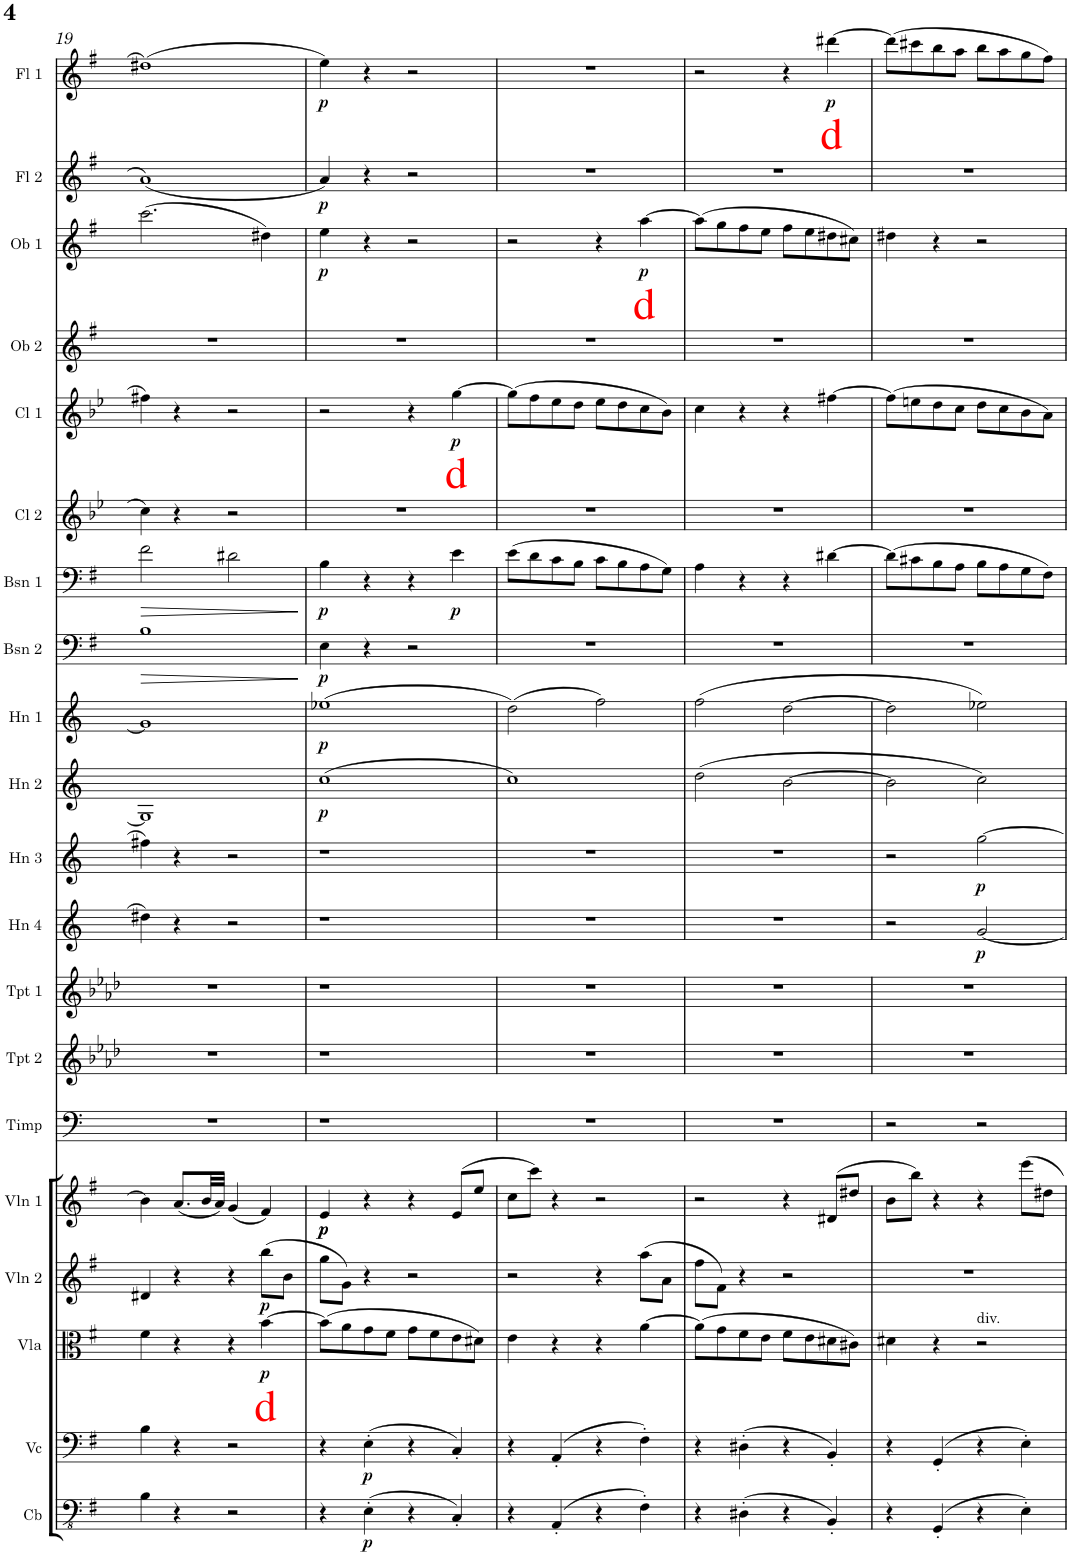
**kern	**dynam	**kern	**dynam	**kern	**text	**dynam	**kern	**dynam	**kern	**dynam	**kern	**kern	**kern	**kern	**dynam	**kern	**dynam	**kern	**dynam	**kern	**dynam	**kern	**dynam	**kern	**dynam	**kern	**kern	**text	**dynam	**kern	**kern	**text	**dynam	**kern	**dynam	**kern	**text	**dynam
*part20	*part20	*part19	*part19	*part18	*part18	*part18	*part17	*part17	*part16	*part16	*part15	*part14	*part13	*part12	*part12	*part11	*part11	*part10	*part10	*part9	*part9	*part8	*part8	*part7	*part7	*part6	*part5	*part5	*part5	*part4	*part3	*part3	*part3	*part2	*part2	*part1	*part1	*part1
*staff20	*staff20	*staff19	*staff19	*staff18	*staff18	*staff18	*staff17	*staff17	*staff16	*staff16	*staff15	*staff14	*staff13	*staff12	*staff12	*staff11	*staff11	*staff10	*staff10	*staff9	*staff9	*staff8	*staff8	*staff7	*staff7	*staff6	*staff5	*staff5	*staff5	*staff4	*staff3	*staff3	*staff3	*staff2	*staff2	*staff1	*staff1	*staff1
*I"Contrabass	*	*I"Violoncello	*	*I"Viola	*	*	*I"Violin 2	*	*I"Violin 1	*	*I"Timpani	*I"E Trumpet 2	*I"E Trumpet 1	*I"C Horn 4	*	*I"C Horn 3	*	*I"E Horn 2	*	*I"E Horn 1	*	*I"Bassoon 2	*	*I"Bassoon 1	*	*I"A Clarinet 2	*I"A Clarinet 1	*	*	*I"Oboe 2	*I"Oboe 1	*	*	*I"Flute 2	*	*I"Flute 1	*	*
*I'Cb	*	*I'Vc	*	*I'Vla	*	*	*I'Vln 2	*	*I'Vln 1	*	*I'Timp	*I'Tpt 2	*I'Tpt 1	*I'Hn 4	*	*I'Hn 3	*	*I'Hn 2	*	*I'Hn 1	*	*I'Bsn 2	*	*I'Bsn 1	*	*I'Cl 2	*I'Cl 1	*	*	*I'Ob 2	*I'Ob 1	*	*	*I'Fl 2	*	*I'Fl 1	*	*
!!LO:PB:g=z
*clefFv4	*	*clefF4	*	*clefC3	*	*	*clefG2	*	*clefG2	*	*clefF4	*clefG2	*clefG2	*clefG2	*	*clefG2	*	*clefG2	*	*clefG2	*	*clefF4	*	*clefF4	*	*clefG2	*clefG2	*	*	*clefG2	*clefG2	*	*	*clefG2	*	*clefG2	*	*
*	*	*	*	*	*	*	*	*	*	*	*	*Trd-2c-4	*Trd-2c-4	*Trd7c12	*	*Trd7c12	*	*Trd5c8	*	*Trd5c8	*	*	*	*	*	*Trd2c3	*Trd2c3	*	*	*	*	*	*	*	*	*	*	*
*k[f#]	*	*k[f#]	*	*k[f#]	*	*	*k[f#]	*	*k[f#]	*	*k[]	*k[b-e-a-d-]	*k[b-e-a-d-]	*k[]	*	*k[]	*	*k[]	*	*k[]	*	*k[f#]	*	*k[f#]	*	*k[b-e-]	*k[b-e-]	*	*	*k[f#]	*k[f#]	*	*	*k[f#]	*	*k[f#]	*	*
*M2/2	*	*M2/2	*	*M2/2	*	*	*M2/2	*	*M2/2	*	*M2/2	*M2/2	*M2/2	*M2/2	*	*M2/2	*	*M2/2	*	*M2/2	*	*M2/2	*	*M2/2	*	*M2/2	*M2/2	*	*	*M2/2	*M2/2	*	*	*M2/2	*	*M2/2	*	*
*met(c|)	*	*met(c|)	*	*met(c|)	*	*	*met(c|)	*	*met(c|)	*	*met(c|)	*met(c|)	*met(c|)	*met(c|)	*	*met(c|)	*	*met(c|)	*	*met(c|)	*	*met(c|)	*	*met(c|)	*	*met(c|)	*met(c|)	*	*	*met(c|)	*met(c|)	*	*	*met(c|)	*	*met(c|)	*	*
=19	=19	=19	=19	=19	=19	=19	=19	=19	=19	=19	=19	=19	=19	=19	=19	=19	=19	=19	=19	=19	=19	=19	=19	=19	=19	=19	=19	=19	=19	=19	=19	=19	=19	=19	=19	=19	=19	=19
!	!	!	!	!	!	!	!	!	!	!	!	!	!	!	!	!	!	!	!	!	!	!	!LO:HP:b	!	!LO:HP:b	!	!	!	!	!	!	!	!	!	!	!	!	!
4BB\	.	4B\	.	4f#\	.	.	4d#X/	.	4b\]	.	1r	1r	1r	4dd#X\	.	4ff#X\	.	1G]	.	1g]	.	1B	>	2f#\	>	4cc\	4ff#X\	.	.	1r	(2.ccc\	.	.	(1a	.	(1dd#X	.	.
4r	.	4r	.	4r	.	.	4r	.	(8.a/L	.	.	.	.	4r	.	4r	.	.	.	.	.	.	.	.	.	4r	4r	.	.	.	.	.	.	.	.	.	.	.
.	.	.	.	.	.	.	.	.	32b/LL	.	.	.	.	.	.	.	.	.	.	.	.	.	.	.	.	.	.	.	.	.	.	.	.	.	.	.	.	.
.	.	.	.	.	.	.	.	.	32a/JJJ)	.	.	.	.	.	.	.	.	.	.	.	.	.	.	.	.	.	.	.	.	.	.	.	.	.	.	.	.	.
2r	.	2r	.	4r	.	.	4r	.	(4g/	.	.	.	.	2r	.	2r	.	.	.	.	.	.	.	2d#X\	.	2r	2r	.	.	.	.	.	.	.	.	.	.	.
!	!	!	!	!	!LO:LY:b:color=#FF0000	!LO:DY:b	!	!LO:DY:b	!	!	!	!	!	!	!	!	!	!	!	!	!	!	!	!	!	!	!	!	!	!	!	!	!	!	!	!	!	!
.	.	.	.	[4b\	d	p	(8bb\L	p	4f#/)	.	.	.	.	.	.	.	.	.	.	.	.	.	.	.	.	.	.	.	.	.	4dd#X\)	.	.	.	.	.	.	.
.	.	.	.	.	.	.	8b\J	.	.	.	.	.	.	.	.	.	.	.	.	.	.	.	.	.	.	.	.	.	.	.	.	.	.	.	.	.	.	.
.	.	.	.	.	.	.	.	.	.	.	.	.	.	.	.	.	.	.	.	.	.	.	]	.	]	.	.	.	.	.	.	.	.	.	.	.	.	.
=20	=20	=20	=20	=20	=20	=20	=20	=20	=20	=20	=20	=20	=20	=20	=20	=20	=20	=20	=20	=20	=20	=20	=20	=20	=20	=20	=20	=20	=20	=20	=20	=20	=20	=20	=20	=20	=20	=20
!	!	!	!	!	!	!	!	!	!	!LO:DY:b	!	!	!	!	!	!	!	!	!	!	!	!	!	!	!	!	!	!	!	!	!	!	!	!	!	!	!	!
!	!	!	!	!	!	!	!	!	!	!LO:DY:n=1:b	!	!	!	!	!	!	!	!	!LO:DY:b	!	!LO:DY:b	!	!LO:DY:b	!	!LO:DY:b	!	!	!	!	!	!	!	!LO:DY:b	!	!LO:DY:b	!	!	!LO:DY:b
4r	.	4r	.	(8b\L]	.	.	8gg\L	.	4e/	p p	1r	1r	1r	1r	.	1r	.	(1cc	p	(1ee-X	p	4E\	p	4B\	p	1r	2r	.	.	1r	4ee\	.	p	4a/)	p	4ee\)	.	p
.	.	.	.	8a\	.	.	8g\J)	.	.	.	.	.	.	.	.	.	.	.	.	.	.	.	.	.	.	.	.	.	.	.	.	.	.	.	.	.	.	.
!	!LO:DY:b	!	!LO:DY:b	!	!	!	!	!	!	!	!	!	!	!	!	!	!	!	!	!	!	!	!	!	!	!	!	!	!	!	!	!	!	!	!	!	!	!
(4EE'\	p	(4E'\	p	8g\	.	.	4r	.	4r	.	.	.	.	.	.	.	.	.	.	.	.	4r	.	4r	.	.	.	.	.	.	4r	.	.	4r	.	4r	.	.
.	.	.	.	8f#\J	.	.	.	.	.	.	.	.	.	.	.	.	.	.	.	.	.	.	.	.	.	.	.	.	.	.	.	.	.	.	.	.	.	.
4r	.	4r	.	8g\L	.	.	2r	.	4r	.	.	.	.	.	.	.	.	.	.	.	.	2r	.	4r	.	.	4r	.	.	.	2r	.	.	2r	.	2r	.	.
.	.	.	.	8f#\	.	.	.	.	.	.	.	.	.	.	.	.	.	.	.	.	.	.	.	.	.	.	.	.	.	.	.	.	.	.	.	.	.	.
!	!	!	!	!	!	!	!	!	!	!	!	!	!	!	!	!	!	!	!	!	!	!	!	!	!LO:DY:b	!	!	!LO:LY:b:color=#FF0000	!LO:DY:b	!	!	!	!	!	!	!	!	!
4CC'/)	.	4C'/)	.	8e\	.	.	.	.	(8e/L	.	.	.	.	.	.	.	.	.	.	.	.	.	.	4e\	p	.	[4gg\	d	p	.	.	.	.	.	.	.	.	.
.	.	.	.	8d#X\J)	.	.	.	.	8ee/J	.	.	.	.	.	.	.	.	.	.	.	.	.	.	.	.	.	.	.	.	.	.	.	.	.	.	.	.	.
=21	=21	=21	=21	=21	=21	=21	=21	=21	=21	=21	=21	=21	=21	=21	=21	=21	=21	=21	=21	=21	=21	=21	=21	=21	=21	=21	=21	=21	=21	=21	=21	=21	=21	=21	=21	=21	=21	=21
4r	.	4r	.	4e\	.	.	2r	.	8cc\L	.	1r	1r	1r	1r	.	1r	.	1cc)	.	(2dd\)	.	1r	.	(8e\L	.	1r	(8gg\L]	.	.	1r	2r	.	.	1r	.	1r	.	.
.	.	.	.	.	.	.	.	.	8ccc\J)	.	.	.	.	.	.	.	.	.	.	.	.	.	.	8d\	.	.	8ff\	.	.	.	.	.	.	.	.	.	.	.
(4AAA'/	.	(4AA'/	.	4r	.	.	.	.	4r	.	.	.	.	.	.	.	.	.	.	.	.	.	.	8c\	.	.	8ee-\	.	.	.	.	.	.	.	.	.	.	.
.	.	.	.	.	.	.	.	.	.	.	.	.	.	.	.	.	.	.	.	.	.	.	.	8B\J	.	.	8dd\J	.	.	.	.	.	.	.	.	.	.	.
4r	.	4r	.	4r	.	.	4r	.	2r	.	.	.	.	.	.	.	.	.	.	2ff\)	.	.	.	8c\L	.	.	8ee-\L	.	.	.	4r	.	.	.	.	.	.	.
.	.	.	.	.	.	.	.	.	.	.	.	.	.	.	.	.	.	.	.	.	.	.	.	8B\	.	.	8dd\	.	.	.	.	.	.	.	.	.	.	.
!	!	!	!	!	!	!	!	!	!	!	!	!	!	!	!	!	!	!	!	!	!	!	!	!	!	!	!	!	!	!	!	!LO:LY:b:color=#FF0000	!LO:DY:b	!	!	!	!	!
4FF#'\)	.	4F#'\)	.	[4a\	.	.	(8aa\L	.	.	.	.	.	.	.	.	.	.	.	.	.	.	.	.	8A\	.	.	8cc\	.	.	.	[4aa\	d	p	.	.	.	.	.
.	.	.	.	.	.	.	8a\J	.	.	.	.	.	.	.	.	.	.	.	.	.	.	.	.	8G\J)	.	.	8b-\J)	.	.	.	.	.	.	.	.	.	.	.
=22	=22	=22	=22	=22	=22	=22	=22	=22	=22	=22	=22	=22	=22	=22	=22	=22	=22	=22	=22	=22	=22	=22	=22	=22	=22	=22	=22	=22	=22	=22	=22	=22	=22	=22	=22	=22	=22	=22
4r	.	4r	.	(8a\L]	.	.	8ff#\L	.	2r	.	1r	1r	1r	1r	.	1r	.	(2dd\	.	(2ff\	.	1r	.	4A\	.	1r	4cc\	.	.	1r	(8aa\L]	.	.	1r	.	2r	.	.
.	.	.	.	8g\	.	.	8f#\J)	.	.	.	.	.	.	.	.	.	.	.	.	.	.	.	.	.	.	.	.	.	.	.	8gg\	.	.	.	.	.	.	.
(4DD#X'\	.	(4D#X'\	.	8f#\	.	.	4r	.	.	.	.	.	.	.	.	.	.	.	.	.	.	.	.	4r	.	.	4r	.	.	.	8ff#\	.	.	.	.	.	.	.
.	.	.	.	8e\J	.	.	.	.	.	.	.	.	.	.	.	.	.	.	.	.	.	.	.	.	.	.	.	.	.	.	8ee\J	.	.	.	.	.	.	.
4r	.	4r	.	8f#\L	.	.	2r	.	4r	.	.	.	.	.	.	.	.	[2b\	.	[2dd\	.	.	.	4r	.	.	4r	.	.	.	8ff#\L	.	.	.	.	4r	.	.
.	.	.	.	8e\	.	.	.	.	.	.	.	.	.	.	.	.	.	.	.	.	.	.	.	.	.	.	.	.	.	.	8ee\	.	.	.	.	.	.	.
!	!	!	!	!	!	!	!	!	!	!	!	!	!	!	!	!	!	!	!	!	!	!	!	!	!	!	!	!	!	!	!	!	!	!	!	!	!LO:LY:b:color=#FF0000	!LO:DY:b
4BBB'/)	.	4BB'/)	.	8d#X\	.	.	.	.	(8d#X/L	.	.	.	.	.	.	.	.	.	.	.	.	.	.	[4d#X\	.	.	[4ff#X\	.	.	.	8dd#X\	.	.	.	.	[4ddd#X\	d	p
.	.	.	.	8c#X\J)	.	.	.	.	8dd#X/J	.	.	.	.	.	.	.	.	.	.	.	.	.	.	.	.	.	.	.	.	.	8cc#X\J)	.	.	.	.	.	.	.
=23	=23	=23	=23	=23	=23	=23	=23	=23	=23	=23	=23	=23	=23	=23	=23	=23	=23	=23	=23	=23	=23	=23	=23	=23	=23	=23	=23	=23	=23	=23	=23	=23	=23	=23	=23	=23	=23	=23
4r	.	4r	.	4d#X\	.	.	1r	.	8b\L	.	2r	1r	1r	2r	.	2r	.	2b\]	.	2dd\]	.	1r	.	(8d#\L]	.	1r	(8ff#\L]	.	.	1r	4dd#X\	.	.	1r	.	(8ddd#\L]	.	.
.	.	.	.	.	.	.	.	.	8bb\J)	.	.	.	.	.	.	.	.	.	.	.	.	.	.	8c#X\	.	.	8een\	.	.	.	.	.	.	.	.	8ccc#X\	.	.
(4GGG'/	.	(4GG'/	.	4r	.	.	.	.	4r	.	.	.	.	.	.	.	.	.	.	.	.	.	.	8B\	.	.	8dd\	.	.	.	4r	.	.	.	.	8bb\	.	.
.	.	.	.	.	.	.	.	.	.	.	.	.	.	.	.	.	.	.	.	.	.	.	.	8A\J	.	.	8cc\J	.	.	.	.	.	.	.	.	8aa\J	.	.
!	!	!	!	!LO:TX:a:t=div.	!	!	!	!	!	!	!	!	!	!	!	!	!	!	!	!	!	!	!	!	!	!	!	!	!	!	!	!	!	!	!	!	!	!
!	!	!	!	!	!	!	!	!	!	!	!	!	!	!	!LO:DY:b	!	!LO:DY:b	!	!	!	!	!	!	!	!	!	!	!	!	!	!	!	!	!	!	!	!	!
4r	.	4r	.	2r	.	.	.	.	4r	.	2r	.	.	[2g/	p	[2gg\	p	2cc\)	.	2ee-X\)	.	.	.	8B\L	.	.	8dd\L	.	.	.	2r	.	.	.	.	8bb\L	.	.
.	.	.	.	.	.	.	.	.	.	.	.	.	.	.	.	.	.	.	.	.	.	.	.	8A\	.	.	8cc\	.	.	.	.	.	.	.	.	8aa\	.	.
4EE'\)	.	4E'\)	.	.	.	.	.	.	8eee\L	.	.	.	.	.	.	.	.	.	.	.	.	.	.	8G\	.	.	8b-\	.	.	.	.	.	.	.	.	8gg\	.	.
.	.	.	.	.	.	.	.	.	8dd#X\J	.	.	.	.	.	.	.	.	.	.	.	.	.	.	8F#\J)	.	.	8a\J)	.	.	.	.	.	.	.	.	8ff#\J)	.	.
=	=	=	=	=	=	=	=	=	=	=	=	=	=	=	=	=	=	=	=	=	=	=	=	=	=	=	=	=	=	=	=	=	=	=	=	=	=	=
*-	*-	*-	*-	*-	*-	*-	*-	*-	*-	*-	*-	*-	*-	*-	*-	*-	*-	*-	*-	*-	*-	*-	*-	*-	*-	*-	*-	*-	*-	*-	*-	*-	*-	*-	*-	*-	*-	*-
